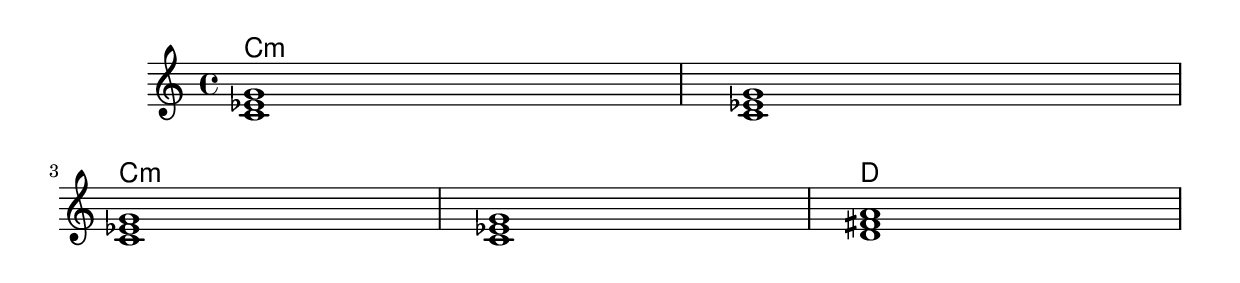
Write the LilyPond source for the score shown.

%% DO NOT EDIT this file manually; it is automatically
%% generated from LSR http://lsr.dsi.unimi.it
%% Make any changes in LSR itself, or in Documentation/snippets/new/ ,
%% and then run scripts/auxiliar/makelsr.py
%%
%% This file is in the public domain.
\version "2.14.0"

\header {
  lsrtags = "chords"

%% Translation of GIT committish: 59caa3adce63114ca7972d18f95d4aadc528ec3d
  texidoces = "
Se pueden imprimir los acordes exclusivamente al comienzo de las
líneas y cuando cambia el acorde.

"
  doctitlees = "Imprimir los acordes cuando se produce un cambio"


%% Translation of GIT committish: 0a868be38a775ecb1ef935b079000cebbc64de40
  texidocde = "
Akkordsymbole können so eingestellt werden, dass sie nur zu Beginn der Zeile
und bei Akkordwechseln angezeigt werden.

"
  doctitlede = "Akkordsymbole bei Wechsel anzeigen"

  texidoc = "
Chord names can be displayed only at the start of lines and when the
chord changes.

"
  doctitle = "Showing chords at changes"
} % begin verbatim

harmonies = \chordmode {
  c1:m c:m \break c:m c:m d
}
<<
  \new ChordNames {
    \set chordChanges = ##t
    \harmonies
  }
  \new Staff {
    \relative c' { \harmonies }
  }
>>

